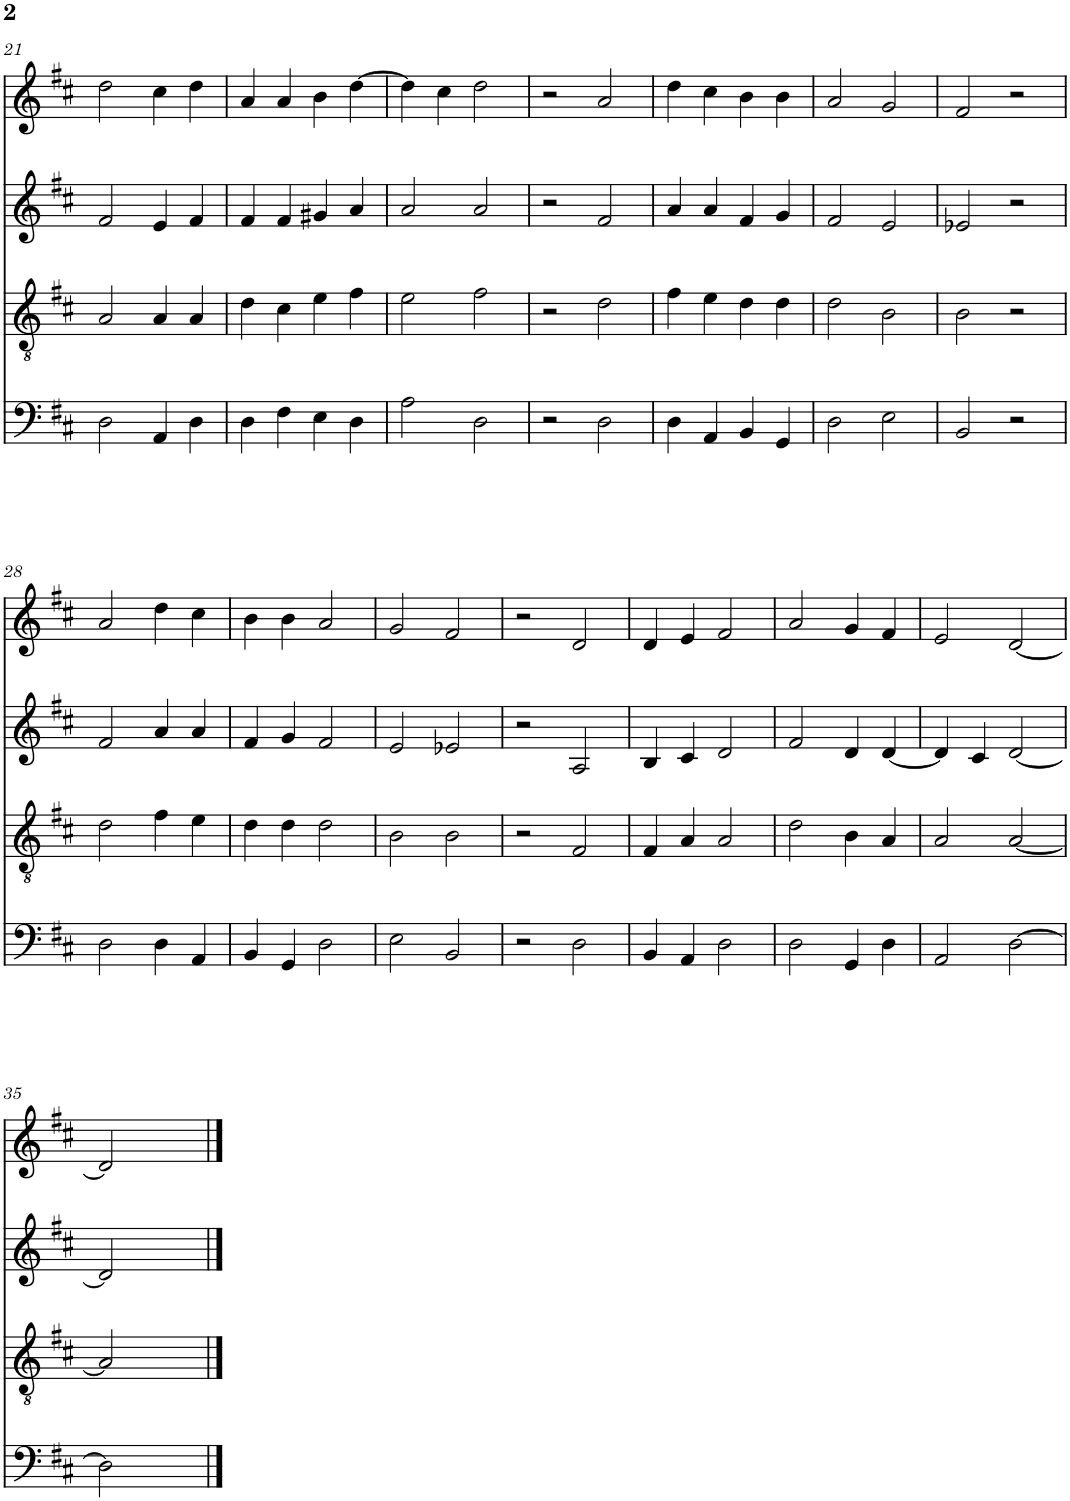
**kern	**kern	**kern	**kern
*part4	*part3	*part2	*part1
*staff4	*staff3	*staff2	*staff1
*I"Piano	*I"Piano	*I"Piano	*I"Piano
*I'Pno	*I'Pno	*I'Pno	*I'Pno
!!LO:PB:g=z
*clefF4	*clefGv2	*clefG2	*clefG2
*k[f#c#]	*k[f#c#]	*k[f#c#]	*k[f#c#]
*M4/4	*M4/4	*M4/4	*M4/4
=21	=21	=21	=21
2D\	2A/	2f#/	2dd\
4AA/	4A/	4e/	4cc#\
4D\	4A/	4f#/	4dd\
=22	=22	=22	=22
4D\	4d\	4f#/	4a/
4F#\	4c#\	4f#/	4a/
4E\	4e\	4g#X/	4b\
4D\	4f#\	4a/	[4dd\
=23	=23	=23	=23
2A\	2e\	2a/	4dd\]
.	.	.	4cc#\
2D\	2f#\	2a/	2dd\
=24	=24	=24	=24
2r	2r	2r	2r
2D\	2d\	2f#/	2a/
=25	=25	=25	=25
4D\	4f#\	4a/	4dd\
4AA/	4e\	4a/	4cc#\
4BB/	4d\	4f#/	4b\
4GG/	4d\	4g/	4b\
=26	=26	=26	=26
2D\	2d\	2f#/	2a/
2E\	2B\	2e/	2g/
=27	=27	=27	=27
2BB/	2B\	2e-X/	2f#/
2r	2r	2r	2r
!!LO:LB:g=z
=28	=28	=28	=28
2D\	2d\	2f#/	2a/
4D\	4f#\	4a/	4dd\
4AA/	4e\	4a/	4cc#\
=29	=29	=29	=29
4BB/	4d\	4f#/	4b\
4GG/	4d\	4g/	4b\
2D\	2d\	2f#/	2a/
=30	=30	=30	=30
2E\	2B\	2e/	2g/
2BB/	2B\	2e-X/	2f#/
=31	=31	=31	=31
2r	2r	2r	2r
2D\	2F#/	2A/	2d/
=32	=32	=32	=32
4BB/	4F#/	4B/	4d/
4AA/	4A/	4c#/	4e/
2D\	2A/	2d/	2f#/
=33	=33	=33	=33
2D\	2d\	2f#/	2a/
4GG/	4B\	4d/	4g/
4D\	4A/	[4d/	4f#/
=34	=34	=34	=34
2AA/	2A/	4d/]	2e/
.	.	4c#/	.
[2D\	[2A/	[2d/	[2d/
!!LO:LB:g=z
=35	=35	=35	=35
2D\]	2A/]	2d/]	2d/]
2ryy	2ryy	2ryy	2ryy
==	==	==	==
*-	*-	*-	*-
